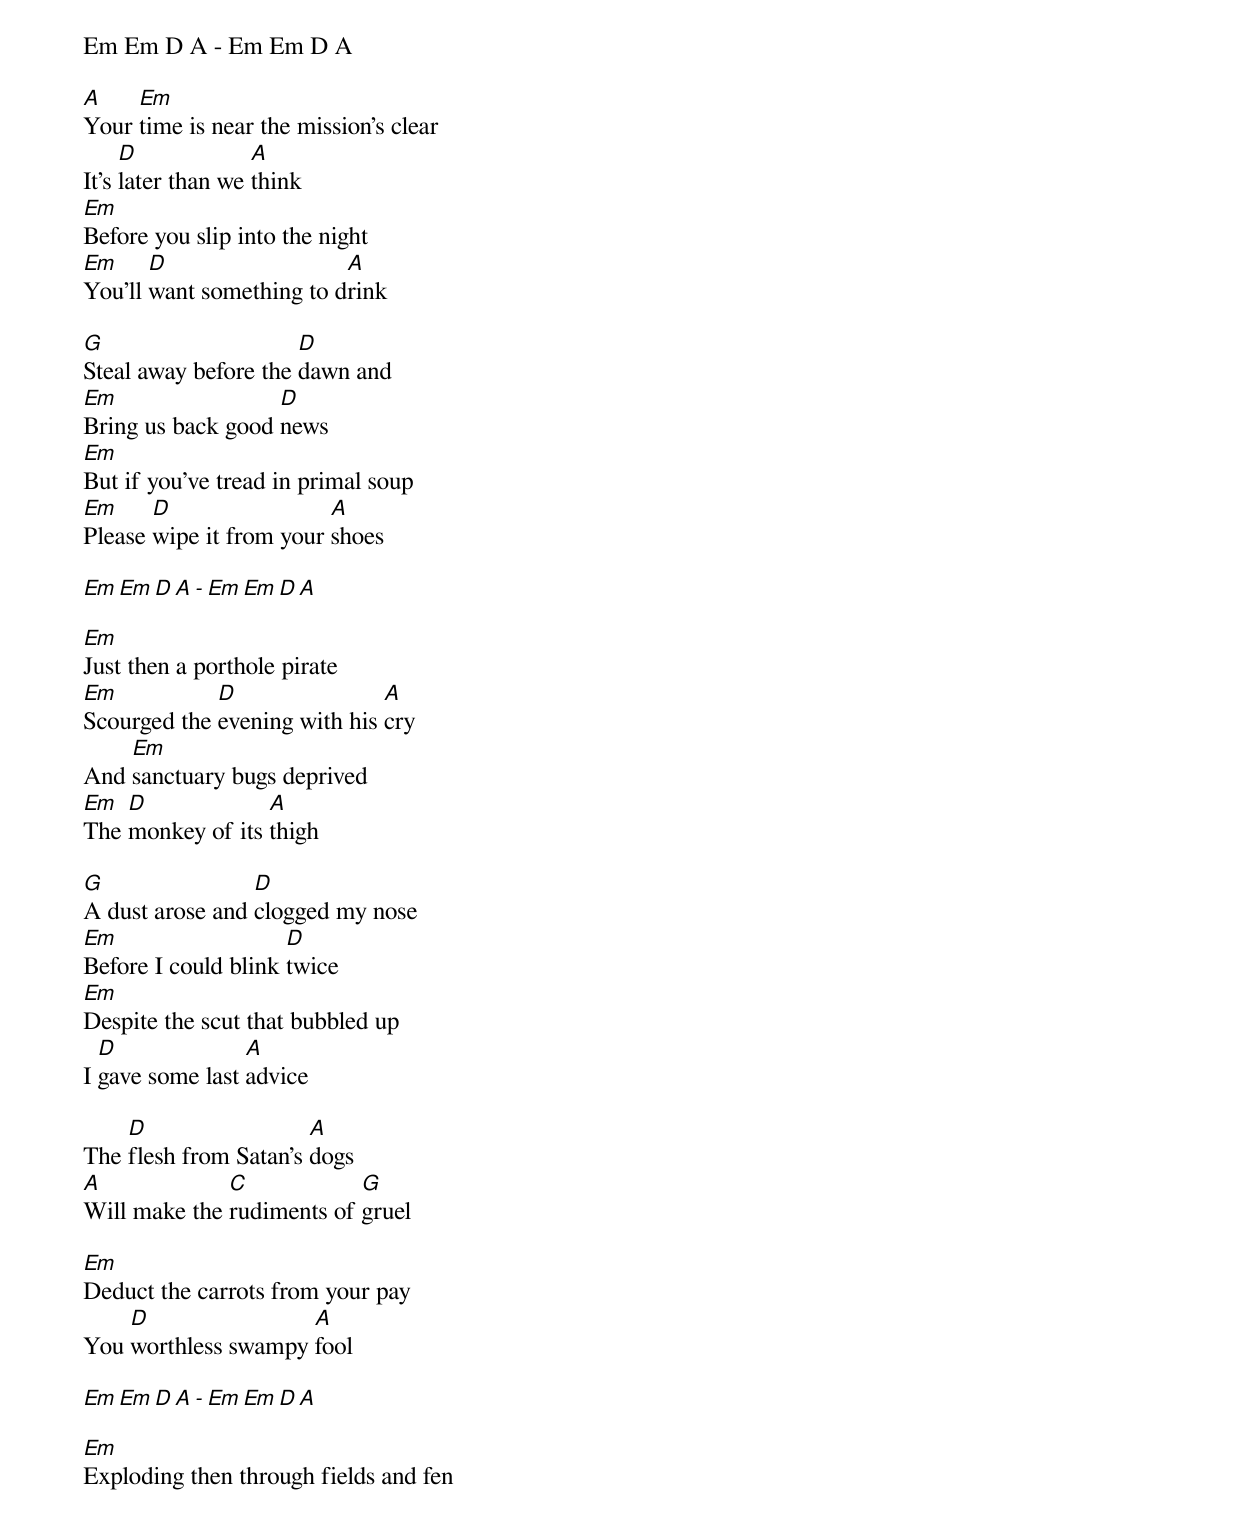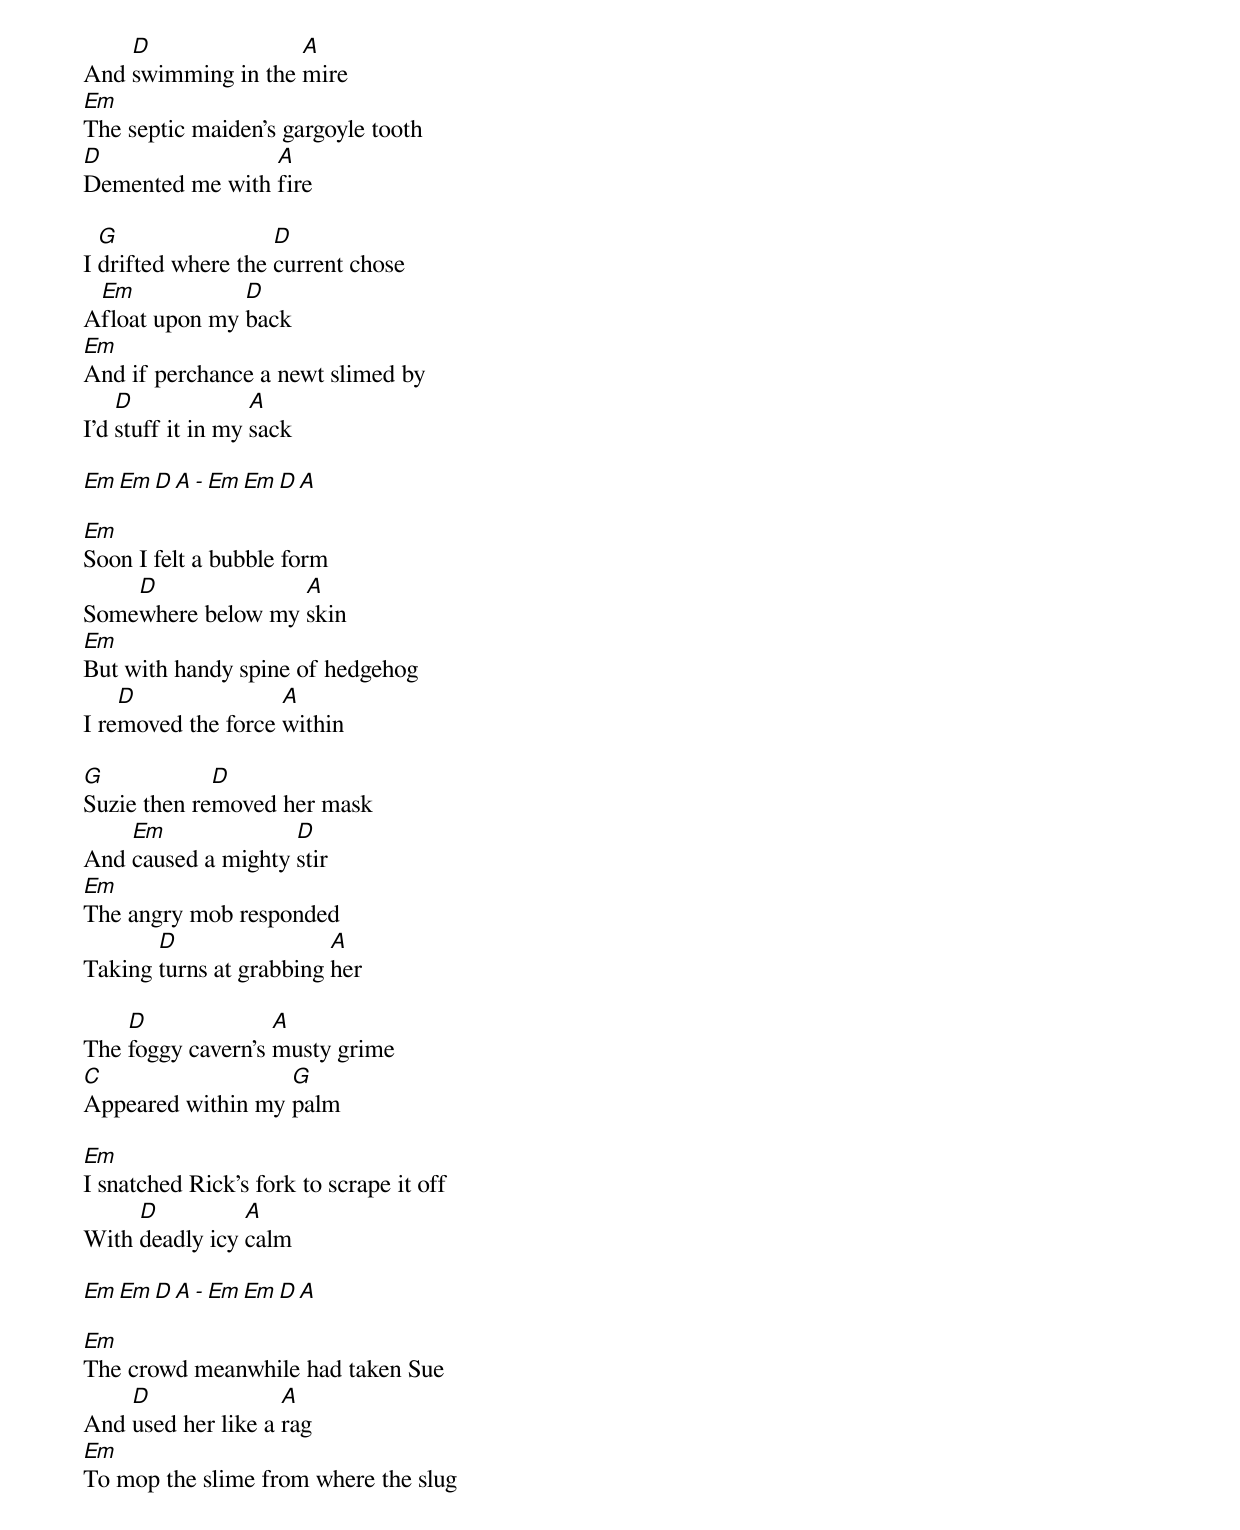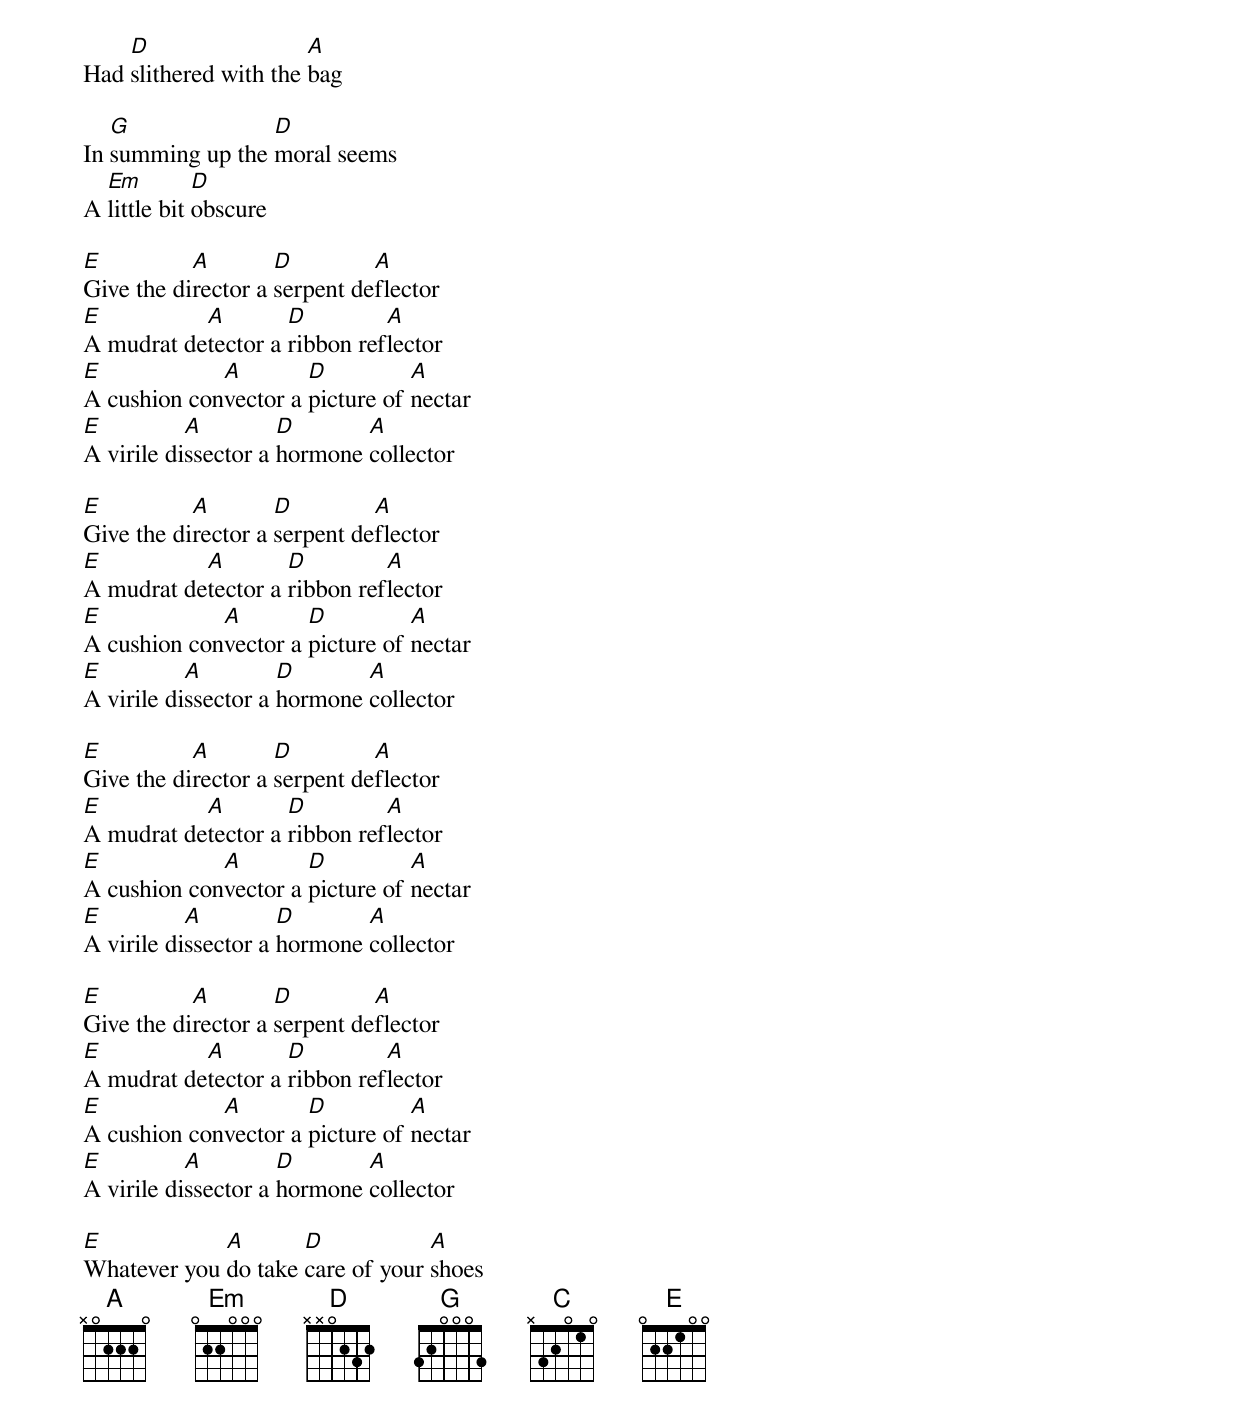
Em Em D A - Em Em D A

A    Em
Your time is near the mission's clear
     D             A
It's later than we think
Em
Before you slip into the night
Em     D                  A
You'll want something to drink

G                     D
Steal away before the dawn and
Em                 D
Bring us back good news
Em
But if you've tread in primal soup
Em     D                 A
Please wipe it from your shoes

Em Em D A - Em Em D A

Em
Just then a porthole pirate
Em           D                A
Scourged the evening with his cry
    Em
And sanctuary bugs deprived
Em  D             A
The monkey of its thigh

G                D
A dust arose and clogged my nose
Em                   D
Before I could blink twice
Em
Despite the scut that bubbled up
  D              A
I gave some last advice

    D                  A
The flesh from Satan's dogs
A             C            G
Will make the rudiments of gruel

Em
Deduct the carrots from your pay
    D                A
You worthless swampy fool

Em Em D A - Em Em D A

Em
Exploding then through fields and fen
    D               A
And swimming in the mire
Em
The septic maiden's gargoyle tooth
D                A
Demented me with fire

  G                 D
I drifted where the current chose
 Em            D
Afloat upon my back
Em
And if perchance a newt slimed by
    D              A
I'd stuff it in my sack

Em Em D A - Em Em D A

Em
Soon I felt a bubble form
    D              A
Somewhere below my skin
Em
But with handy spine of hedgehog
    D               A
I removed the force within

G            D
Suzie then removed her mask
    Em              D
And caused a mighty stir
Em
The angry mob responded
       D                 A
Taking turns at grabbing her

    D              A
The foggy cavern's musty grime
C                  G
Appeared within my palm

Em
I snatched Rick's fork to scrape it off
     D          A
With deadly icy calm

Em Em D A - Em Em D A

Em
The crowd meanwhile had taken Sue
    D               A
And used her like a rag
Em
To mop the slime from where the slug
    D                  A
Had slithered with the bag

   G              D
In summing up the moral seems
  Em         D
A little bit obscure

E          A        D         A
Give the director a serpent deflector
E          A        D         A
A mudrat detector a ribbon reflector
E            A        D          A
A cushion convector a picture of nectar
E          A         D       A
A virile dissector a hormone collector

E          A        D         A
Give the director a serpent deflector
E          A        D         A
A mudrat detector a ribbon reflector
E            A        D          A
A cushion convector a picture of nectar
E          A         D       A
A virile dissector a hormone collector

E          A        D         A
Give the director a serpent deflector
E          A        D         A
A mudrat detector a ribbon reflector
E            A        D          A
A cushion convector a picture of nectar
E          A         D       A
A virile dissector a hormone collector

E          A        D         A
Give the director a serpent deflector
E          A        D         A
A mudrat detector a ribbon reflector
E            A        D          A
A cushion convector a picture of nectar
E          A         D       A
A virile dissector a hormone collector

E            A       D            A
Whatever you do take care of your shoes
